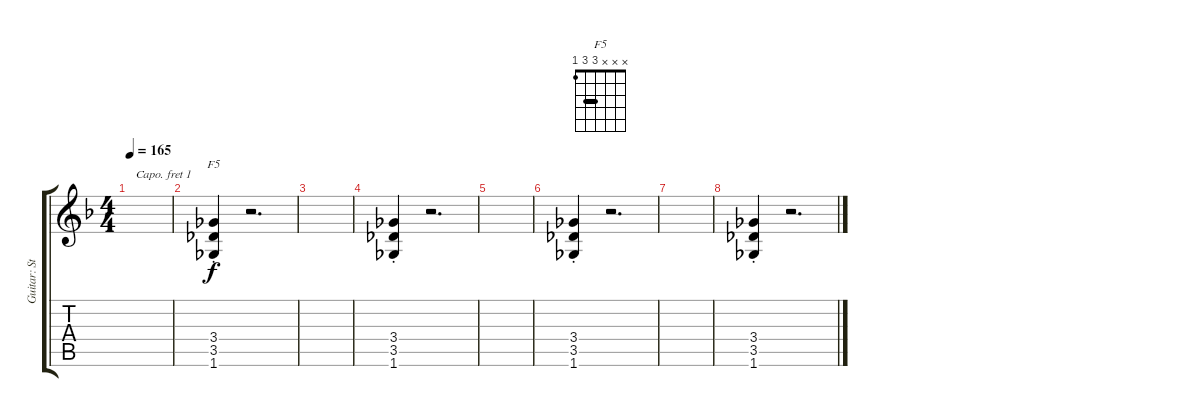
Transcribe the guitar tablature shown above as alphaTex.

\track ("Guitar: Steve" "Guitar: St") {instrument distortionguitar}
\staff {score tabs}
\capo 1
\tuning (E4 B3 G3 D3 A2 E2) {hide}
\chord ("F5" x x x 3 3 1) {barre 3}
\ts (4 4)
\tempo 165
\clef g2
\ks f
|
(3.4{st} 3.5{st} 1.6{st}).4{ch "F5"} r.2{d} |
|
(3.4{st} 3.5{st} 1.6{st}).4 r.2{d} |
|
(3.4{st} 3.5{st} 1.6{st}).4 r.2{d} |
|
(3.4{st} 3.5{st} 1.6{st}).4 r.2{d}
